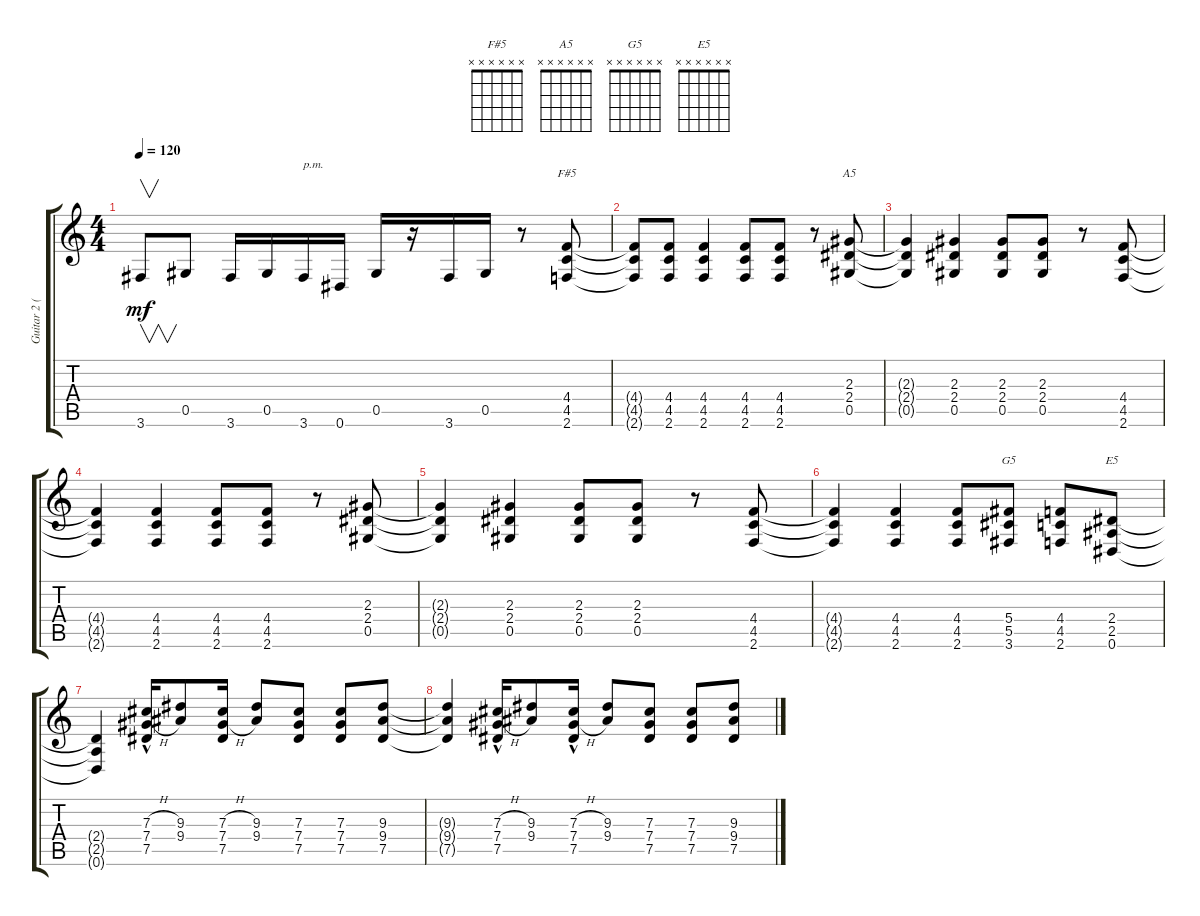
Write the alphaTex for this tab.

\track ("Guitar 2 (Slash)" "Guitar 2 (") {instrument overdrivenguitar}
\staff {score tabs}
\tuning (Eb4 Bb3 Gb3 Db3 Ab2 Eb2) {hide}
\chord ("F#5" x x x x x x) {firstfret 0}
\chord ("A5" x x x x x x) {firstfret 0}
\chord ("G5" x x x x x x) {firstfret 0}
\chord ("E5" x x x x x x) {firstfret 0}
\ts (4 4)
\tempo 120
\clef g2
\ks c
3.6.8{v dy mf} 0.5.8 3.6.16 0.5.16 3.6.16{txt "p.m."} 0.6.16 0.5.16 r.16 3.6.16 0.5.16 r.8 (4.4 4.5 2.6).8{ch "F#5"} |
(4.4{t} 4.5{t} 2.6{t}).8 (4.4 4.5 2.6).8 (4.4 4.5 2.6).4 (4.4 4.5 2.6).8 (4.4 4.5 2.6).8 r.8 (2.3 2.4 0.5).8{ch "A5"} |
(2.3{t} 2.4{t} 0.5{t}).4 (2.3 2.4 0.5).4 (2.3 2.4 0.5).8 (2.3 2.4 0.5).8 r.8 (4.4 4.5 2.6).8 |
(4.4{t} 4.5{t} 2.6{t}).4 (4.4 4.5 2.6).4 (4.4 4.5 2.6).8 (4.4 4.5 2.6).8 r.8 (2.3 2.4 0.5).8 |
(2.3{t} 2.4{t} 0.5{t}).4 (2.3 2.4 0.5).4 (2.3 2.4 0.5).8 (2.3 2.4 0.5).8 r.8 (4.4 4.5 2.6).8 |
(4.4{t} 4.5{t} 2.6{t}).4 (4.4 4.5 2.6).4 (4.4 4.5 2.6).8 (5.4 5.5 3.6).8{ch "G5"} (4.4 4.5 2.6).8 (2.4 2.5 0.6).8{ch "E5"} |
(2.4{t} 2.5{t} 0.6{t}).4 (7.3{h} 7.4{h} 7.5{hac}).16 (9.3 9.4).8 (7.3{h} 7.4{h} 7.5).16 (9.3 9.4).8 (7.3 7.4 7.5).8 (7.3 7.4 7.5).8 (9.3 9.4 7.5).8 |
(9.3{t} 9.4{t} 7.5{t}).4 (7.3{h} 7.4{h} 7.5{hac}).16 (9.3 9.4).8 (7.3{h} 7.4{h} 7.5{hac}).16 (9.3 9.4).8 (7.3 7.4 7.5).8 (7.3 7.4 7.5).8 (9.3 9.4 7.5).8
